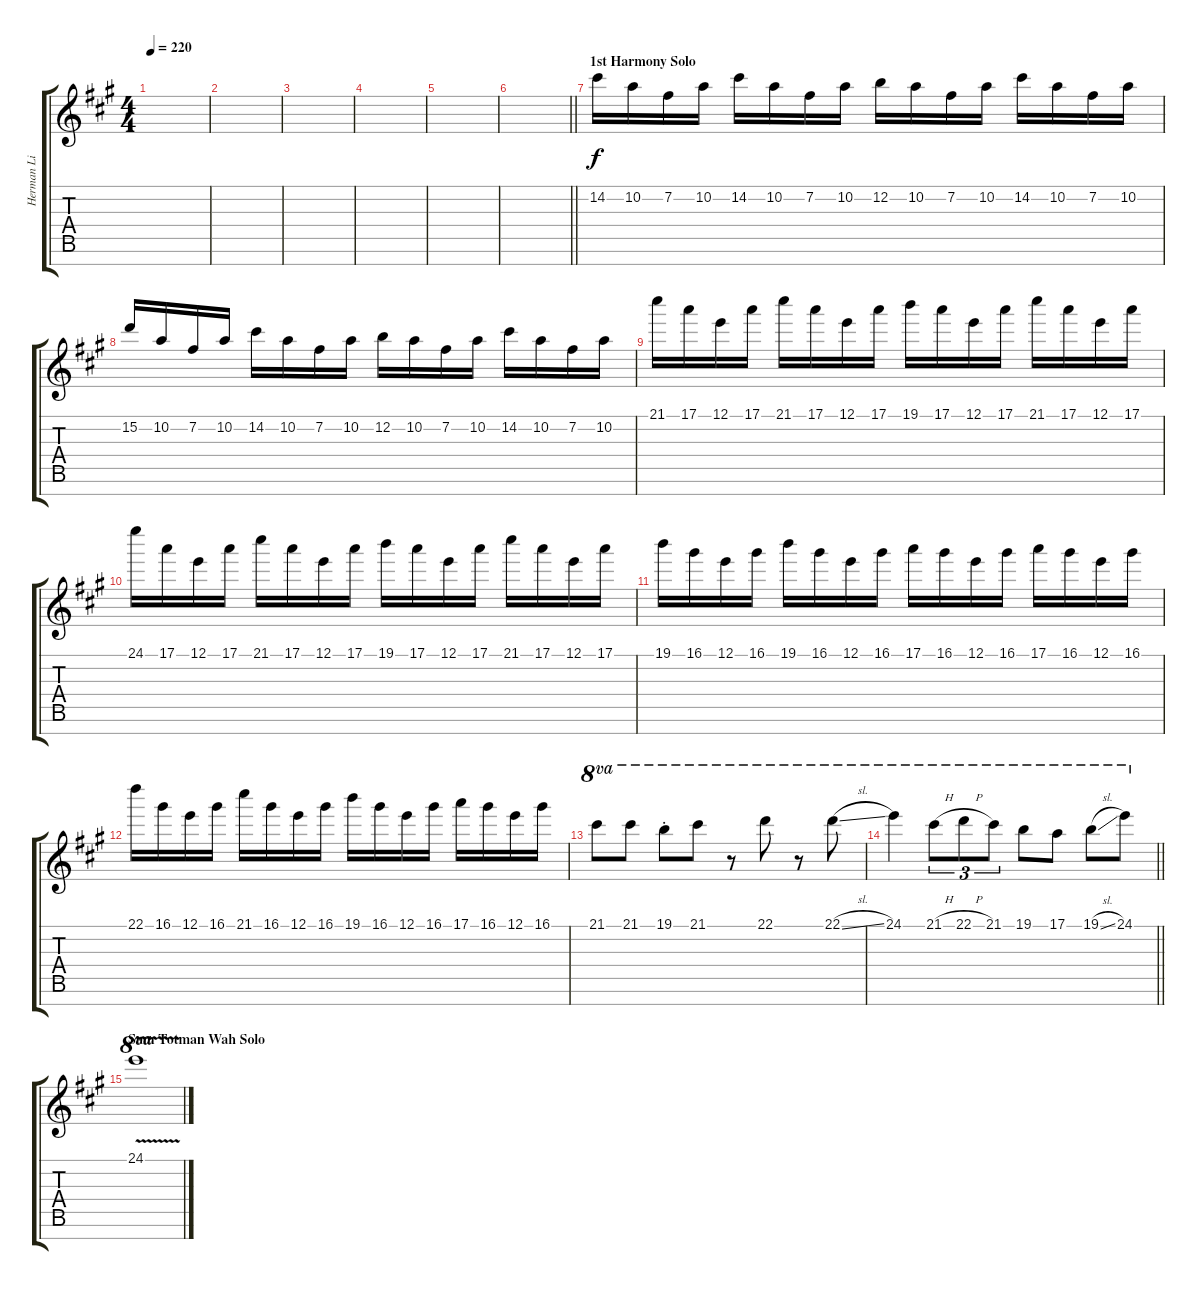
\track ("Herman Li II" "Herman Li ") {instrument overdrivenguitar}
\staff {score tabs}
\tuning (E4 B3 G3 D3 A2 E2 B1) {hide}
\ts (4 4)
\tempo 220
\clef g2
\ks a
|
|
|
|
|
\barLineRight lightlight
|
\section ("" "1st Harmony Solo")
14.2.16 10.2.16 7.2.16 10.2.16 14.2.16 10.2.16 7.2.16 10.2.16 12.2.16 10.2.16 7.2.16 10.2.16 14.2.16 10.2.16 7.2.16 10.2.16 |
15.2.16{beam Up} 10.2.16 7.2.16 10.2.16 14.2.16 10.2.16 7.2.16 10.2.16 12.2.16 10.2.16 7.2.16 10.2.16 14.2.16 10.2.16 7.2.16 10.2.16 |
21.1.16 17.1.16 12.1.16 17.1.16 21.1.16 17.1.16 12.1.16 17.1.16 19.1.16 17.1.16 12.1.16 17.1.16 21.1.16 17.1.16 12.1.16 17.1.16 |
24.1.16 17.1.16 12.1.16 17.1.16 21.1.16 17.1.16 12.1.16 17.1.16 19.1.16 17.1.16 12.1.16 17.1.16 21.1.16 17.1.16 12.1.16 17.1.16 |
19.1.16 16.1.16 12.1.16 16.1.16 19.1.16 16.1.16 12.1.16 16.1.16 17.1.16 16.1.16 12.1.16 16.1.16 17.1.16 16.1.16 12.1.16 16.1.16 |
22.1.16 16.1.16 12.1.16 16.1.16 21.1.16 16.1.16 12.1.16 16.1.16 19.1.16 16.1.16 12.1.16 16.1.16 17.1.16 16.1.16 12.1.16 16.1.16 |
21.1.8{ot 8va} 21.1.8{ot 8va} 19.1{st}.8{ot 8va} 21.1.8{ot 8va} r.8{ot 8va} 22.1.8{ot 8va} r.8{ot 8va} 22.1{sl}.8{ot 8va} |
\barLineRight lightlight
24.1.4{ot 8va} 21.1{h}.8{tu (3 2) ot 8va} 22.1{h}.8{tu (3 2) ot 8va} 21.1.8{tu (3 2) ot 8va} 19.1.8{ot 8va} 17.1.8{ot 8va} 19.1{sl}.8{ot 8va} 24.1.8{ot 8va} |
\section ("" "Sam Totman Wah Solo")
24.1{v}.1{ot 8va}
